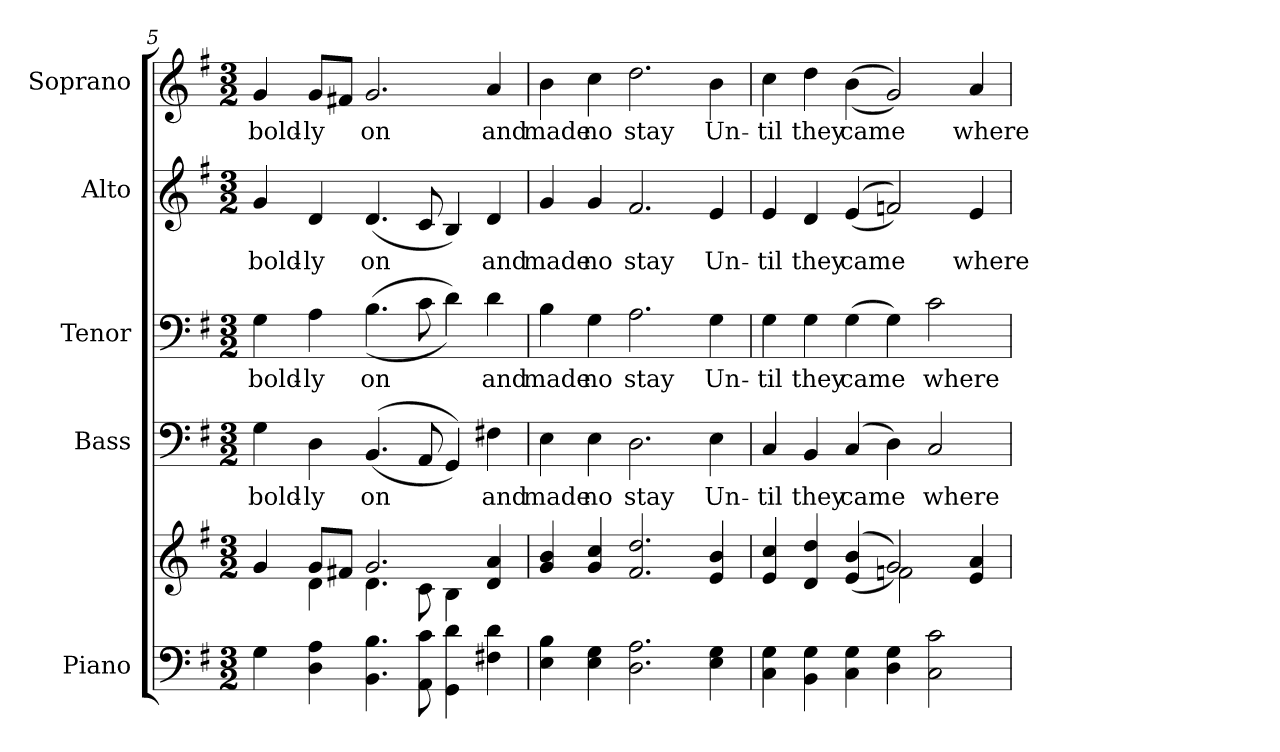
**kern	**kern	**kern	**text	**kern	**text	**kern	**text	**kern	**text
*part5	*part5	*part4	*part4	*part3	*part3	*part2	*part2	*part1	*part1
*staff6	*staff5	*staff4	*staff4	*staff3	*staff3	*staff2	*staff2	*staff1	*staff1
*I"Piano	*	*I"Bass	*	*I"Tenor	*	*I"Alto	*	*I"Soprano	*
*I'Pno.	*	*I'B.	*	*I'T.	*	*I'A.	*	*I'S.	*
!!LO:PB:g=z
*clefF4	*clefG2	*clefF4	*	*clefF4	*	*clefG2	*	*clefG2	*
*k[f#]	*k[f#]	*k[f#]	*	*k[f#]	*	*k[f#]	*	*k[f#]	*
*G:	*G:	*G:	*	*G:	*	*G:	*	*G:	*
*M3/2	*M3/2	*M3/2	*	*M3/2	*	*M3/2	*	*M3/2	*
=5	=5	=5	=5	=5	=5	=5	=5	=5	=5
*	*^	*	*	*	*	*	*	*	*
!	!	!	!	!LO:LY:b:color=#000000	!	!	!	!	!	!
!	!	!	!	!	!	!LO:LY:b:color=#000000	!	!	!	!
!	!	!	!	!	!	!	!	!LO:LY:b:color=#000000	!	!
!	!	!	!	!	!	!	!	!	!	!LO:LY:b:color=#000000
4Gi\	4gi/	4ryy	4Gi\	bold-	4Gi\	bold-	4gi/	bold-	4gi/	bold-
!	!	!	!	!LO:LY:b:color=#000000	!	!	!	!	!	!
!	!	!	!	!	!	!LO:LY:b:color=#000000	!	!	!	!
!	!	!	!	!	!	!	!	!LO:LY:b:color=#000000	!	!
!	!	!	!	!	!	!	!	!	!	!LO:LY:b:color=#000000
4Di\ 4Ai	8gi/L	4di\	4Di\	-ly	4Ai\	-ly	4di/	-ly	8gi/L	-ly
.	8f#Xi/J	.	.	.	.	.	.	.	8f#Xi/J	.
!	!	!	!	!LO:LY:b:color=#000000	!	!	!	!	!	!
!	!	!	!	!	!	!LO:LY:b:color=#000000	!	!	!	!
!	!	!	!	!	!	!	!	!LO:LY:b:color=#000000	!	!
!	!	!	!	!	!	!	!	!	!	!LO:LY:b:color=#000000
4.BBi\ 4.Bi	2.gi/	4.di\	((4.BBi/	on	((4.Bi\	on	(4.di/	on	2.gi/	on
8AAi\ 8ci	.	8ci\	8AAi/	.	8ci\	.	8ci/	.	.	.
4GGi\ 4di	.	4Bi\	4GGi/))	.	4di\))	.	4Bi/)	.	.	.
!	!	!	!	!LO:LY:b:color=#000000	!	!	!	!	!	!
!	!	!	!	!	!	!LO:LY:b:color=#000000	!	!	!	!
!	!	!	!	!	!	!	!	!LO:LY:b:color=#000000	!	!
!	!	!	!	!	!	!	!	!	!	!LO:LY:b:color=#000000
4F#Xi\ 4di	4di/ 4ai	4ryy	4F#Xi\	and	4di\	and	4di/	and	4ai/	and
*	*v	*v	*	*	*	*	*	*	*	*
=6	=6	=6	=6	=6	=6	=6	=6	=6	=6
*	*^	*	*	*	*	*	*	*	*
!	!	!	!	!LO:LY:b:color=#000000	!	!	!	!	!	!
*	*v	*v	*	*	*	*	*	*	*	*
*	*^	*	*	*	*	*	*	*	*
!	!	!	!	!	!	!LO:LY:b:color=#000000	!	!	!	!
*	*v	*v	*	*	*	*	*	*	*	*
*	*^	*	*	*	*	*	*	*	*
!	!	!	!	!	!	!	!	!LO:LY:b:color=#000000	!	!
*	*v	*v	*	*	*	*	*	*	*	*
*	*^	*	*	*	*	*	*	*	*
!	!	!	!	!	!	!	!	!	!	!LO:LY:b:color=#000000
*	*v	*v	*	*	*	*	*	*	*	*
4Ei\ 4Bi	4gi/ 4bi	4Ei\	made	4Bi\	made	4gi/	made	4bi\	made
!	!	!	!LO:LY:b:color=#000000	!	!	!	!	!	!
!	!	!	!	!	!LO:LY:b:color=#000000	!	!	!	!
!	!	!	!	!	!	!	!LO:LY:b:color=#000000	!	!
!	!	!	!	!	!	!	!	!	!LO:LY:b:color=#000000
4Ei\ 4Gi	4gi/ 4cci	4Ei\	no	4Gi\	no	4gi/	no	4cci\	no
!	!	!	!LO:LY:b:color=#000000	!	!	!	!	!	!
!	!	!	!	!	!LO:LY:b:color=#000000	!	!	!	!
!	!	!	!	!	!	!	!LO:LY:b:color=#000000	!	!
!	!	!	!	!	!	!	!	!	!LO:LY:b:color=#000000
2.Di\ 2.Ai	2.f#i/ 2.ddi	2.Di\	stay	2.Ai\	stay	2.f#i/	stay	2.ddi\	stay
!	!	!	!LO:LY:b:color=#000000	!	!	!	!	!	!
!	!	!	!	!	!LO:LY:b:color=#000000	!	!	!	!
!	!	!	!	!	!	!	!LO:LY:b:color=#000000	!	!
!	!	!	!	!	!	!	!	!	!LO:LY:b:color=#000000
4Ei\ 4Gi	4ei/ 4bi	4Ei\	Un-	4Gi\	Un-	4ei/	Un-	4bi\	Un-
!!LO:PB:g=z
=7	=7	=7	=7	=7	=7	=7	=7	=7	=7
*	*^	*	*	*	*	*	*	*	*
!	!	!	!	!LO:LY:b:color=#000000	!	!	!	!	!	!
!	!	!	!	!	!	!LO:LY:b:color=#000000	!	!	!	!
!	!	!	!	!	!	!	!	!LO:LY:b:color=#000000	!	!
!	!	!	!	!	!	!	!	!	!	!LO:LY:b:color=#000000
4Ci\ 4Gi	4ei/ 4cci	2ryy	4Ci/	-til	4Gi\	-til	4ei/	-til	4cci\	-til
!	!	!	!	!LO:LY:b:color=#000000	!	!	!	!	!	!
!	!	!	!	!	!	!LO:LY:b:color=#000000	!	!	!	!
!	!	!	!	!	!	!	!	!LO:LY:b:color=#000000	!	!
!	!	!	!	!	!	!	!	!	!	!LO:LY:b:color=#000000
4BBi\ 4Gi	4di/ 4ddi	.	4BBi/	they	4Gi\	they	4di/	they	4ddi\	they
!	!	!	!	!LO:LY:b:color=#000000	!	!	!	!	!	!
!	!	!	!	!	!	!LO:LY:b:color=#000000	!	!	!	!
!	!	!	!	!	!	!	!	!LO:LY:b:color=#000000	!	!
!	!	!	!	!	!	!	!	!	!	!LO:LY:b:color=#000000
4Ci\ 4Gi	((4ei/ 4bi	4ryy	(4Ci/	came	(4Gi\	came	((4ei/	came	((4bi\	came
4Di\ 4Gi	2gi/))	2fni\	4Di\)	.	4Gi\)	.	2fni/))	.	2gi/))	.
!	!	!	!	!LO:LY:b:color=#000000	!	!	!	!	!	!
!	!	!	!	!	!	!LO:LY:b:color=#000000	!	!	!	!
2Ci\ 2ci	.	.	2Ci/	where	2ci\	where	.	.	.	.
!	!	!	!	!	!	!	!	!LO:LY:b:color=#000000	!	!
!	!	!	!	!	!	!	!	!	!	!LO:LY:b:color=#000000
.	4ei/ 4ai	4ryy	.	.	.	.	4ei/	where	4ai/	where
*	*v	*v	*	*	*	*	*	*	*	*
=	=	=	=	=	=	=	=	=	=
*-	*-	*-	*-	*-	*-	*-	*-	*-	*-
